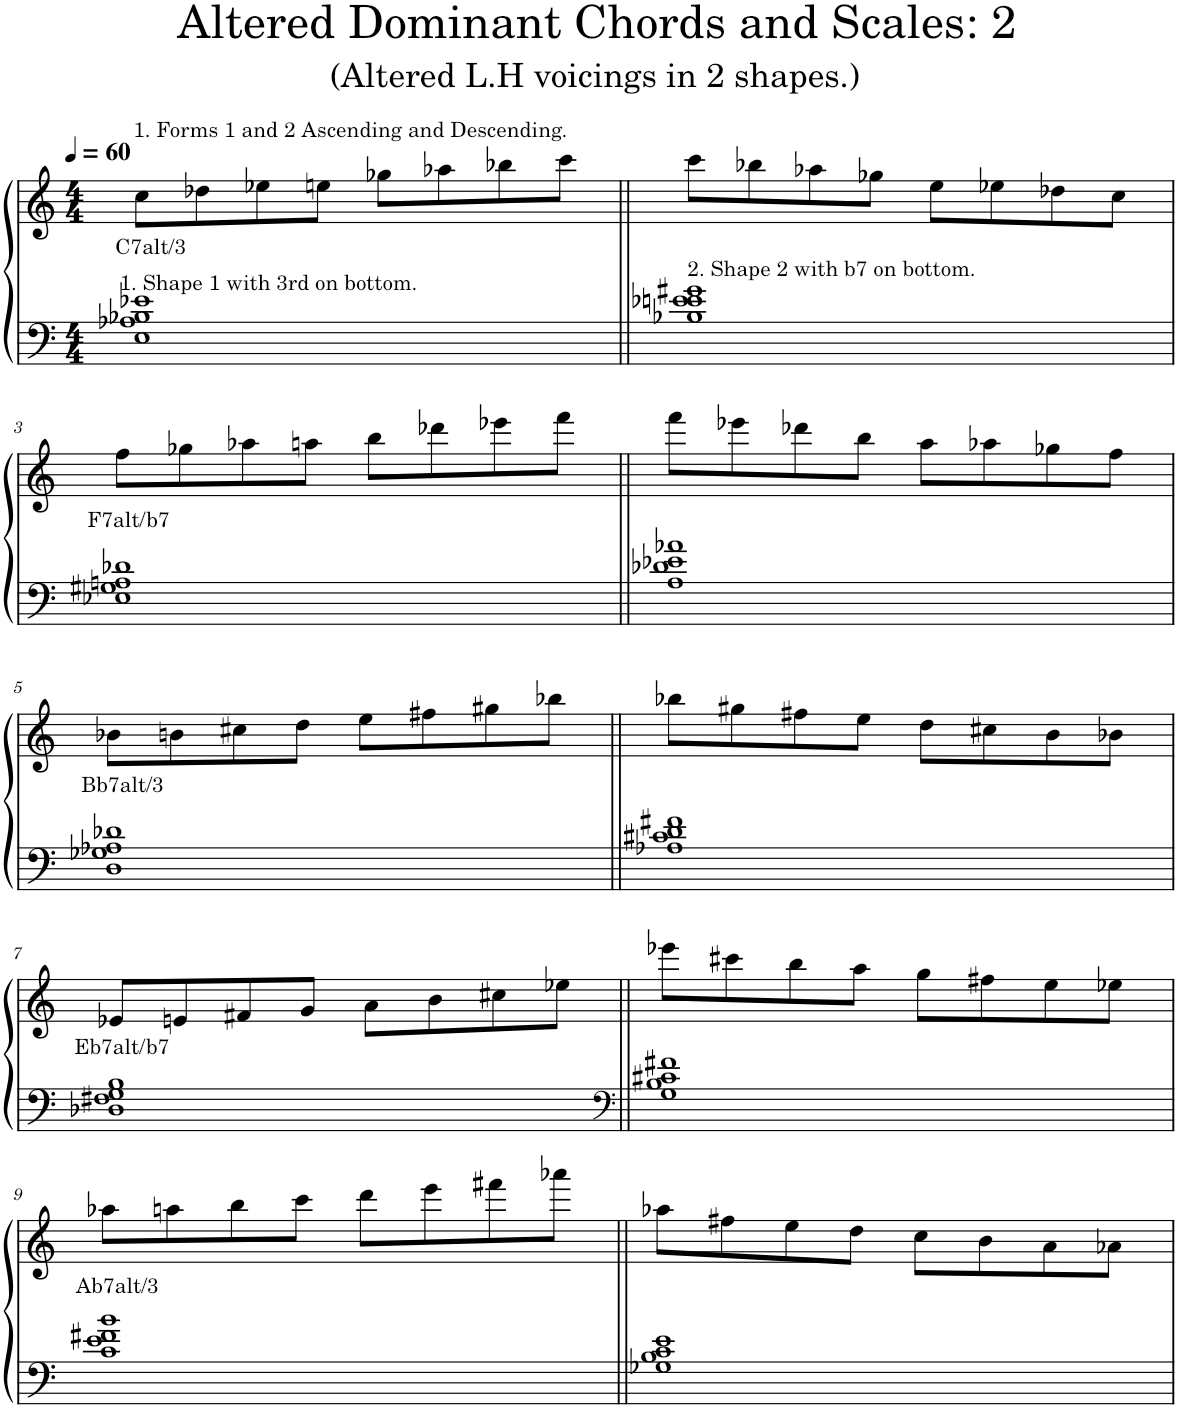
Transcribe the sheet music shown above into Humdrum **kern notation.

**kern	**kern	**text
*part1	*part1	*part1
*staff2	*staff1	*staff1
*I"Piano	*	*
*I'Pno.	*	*
*clefF4	*clefG2	*
*k[]	*k[]	*
*M4/4	*M4/4	*
*MM60	*MM60	*
=1	=1	=1
!	!LO:TX:a:t=1. Forms 1 and 2 Ascending and Descending.	!
!LO:TX:a:t=1. Shape 1 with 3rd on bottom.	!	!
!	!	!LO:LY:b
1E 1A-X 1B-X 1e-X	8cc\L	C7alt/3
.	8dd-X\	.
.	8ee-X\	.
.	8een\J	.
.	8gg-X\L	.
.	8aa-X\	.
.	8bb-X\	.
.	8ccc\J	.
=2||	=2||	=2||
!LO:TX:a:t=2. Shape 2 with b7 on bottom.	!	!
1B-X 1e-X 1en 1g#X	8ccc\L	.
.	8bb-X\	.
.	8aa-X\	.
.	8gg-X\J	.
.	8ee\L	.
.	8ee-X\	.
.	8dd-X\	.
.	8cc\J	.
!!LO:LB:g=z
=3	=3	=3
!	!	!LO:LY:b
1E-X 1G#X 1An 1d-X	8ff\L	F7alt/b7
.	8gg-X\	.
.	8aa-X\	.
.	8aan\J	.
.	8bb\L	.
.	8ddd-X\	.
.	8eee-X\	.
.	8fff\J	.
=4||	=4||	=4||
1A 1d-X 1e-X 1a-X	8fff\L	.
.	8eee-X\	.
.	8ddd-X\	.
.	8bb\J	.
.	8aa\L	.
.	8aa-X\	.
.	8gg-X\	.
.	8ff\J	.
!!LO:LB:g=z
=5	=5	=5
!	!	!LO:LY:b
1D 1G-X 1A-X 1d-X	8b-X\L	Bb7alt/3
.	8bn\	.
.	8cc#X\	.
.	8dd\J	.
.	8ee\L	.
.	8ff#X\	.
.	8gg#X\	.
.	8bb-X\J	.
=6||	=6||	=6||
1A-X 1c#X 1d 1f#X	8bb-X\L	.
.	8gg#X\	.
.	8ff#X\	.
.	8ee\J	.
.	8dd\L	.
.	8cc#X\	.
.	8b\	.
.	8b-X\J	.
!!LO:LB:g=z
=7	=7	=7
!	!	!LO:LY:b
1D-X 1F#X 1G 1B	8e-X/L	Eb7alt/b7
.	8en/	.
.	8f#X/	.
.	8g/J	.
.	8a\L	.
.	8b\	.
.	8cc#X\	.
.	8ee-X\J	.
=8||	=8||	=8||
*clefF4	*	*
1G 1B 1c#X 1f#X	8eee-X\L	.
.	8ccc#X\	.
.	8bb\	.
.	8aa\J	.
.	8gg\L	.
.	8ff#X\	.
.	8ee\	.
.	8ee-X\J	.
!!LO:LB:g=z
=9	=9	=9
!	!	!LO:LY:b
1c 1e 1f#X 1b	8aa-X\L	Ab7alt/3
.	8aan\	.
.	8bb\	.
.	8ccc\J	.
.	8ddd\L	.
.	8eee\	.
.	8fff#X\	.
.	8aaa-X\J	.
=10||	=10||	=10||
1G-X 1B 1c 1e	8aa-X\L	.
.	8ff#X\	.
.	8ee\	.
.	8dd\J	.
.	8cc\L	.
.	8b\	.
.	8a\	.
.	8a-X\J	.
=	=	=
*-	*-	*-
